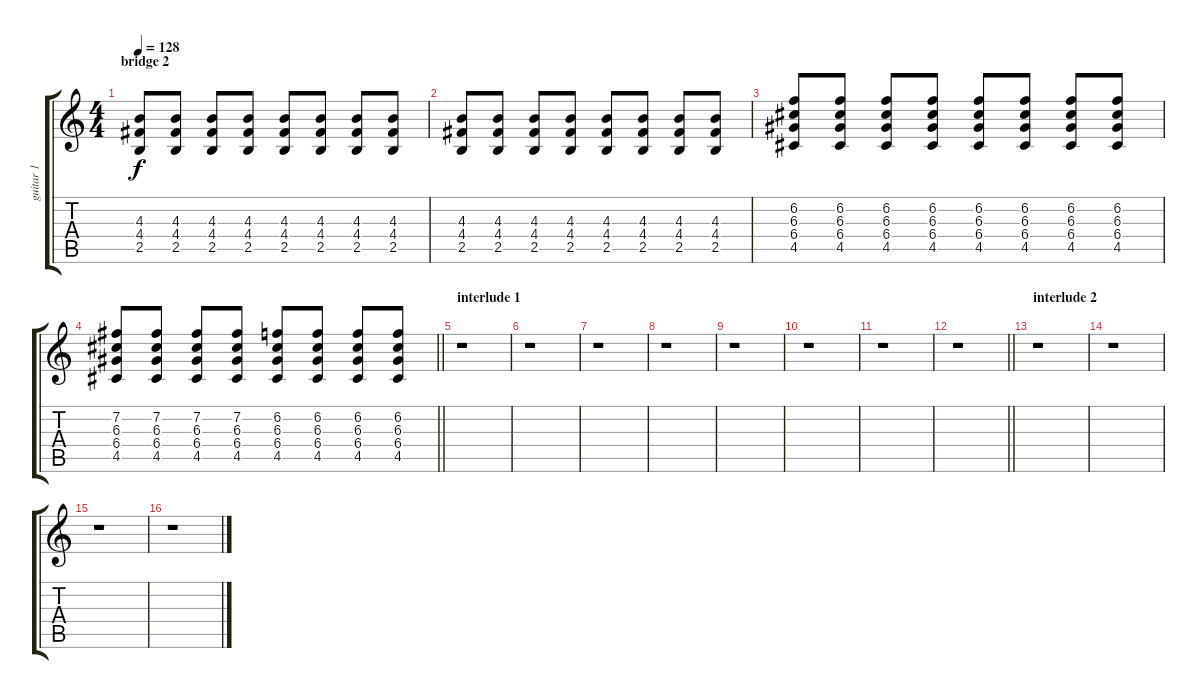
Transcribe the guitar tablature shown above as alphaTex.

\track ("guitar 1" "guitar 1") {instrument distortionguitar}
\staff {score tabs}
\tuning (E4 B3 G3 D3 A2 E2) {hide}
\ts (4 4)
\section ("" "bridge 2")
\tempo 128
\clef g2
\ks c
(4.3 4.4 2.5).8{dy f} (4.3 4.4 2.5).8 (4.3 4.4 2.5).8 (4.3 4.4 2.5).8 (4.3 4.4 2.5).8 (4.3 4.4 2.5).8 (4.3 4.4 2.5).8 (4.3 4.4 2.5).8 |
(4.3 4.4 2.5).8 (4.3 4.4 2.5).8 (4.3 4.4 2.5).8 (4.3 4.4 2.5).8 (4.3 4.4 2.5).8 (4.3 4.4 2.5).8 (4.3 4.4 2.5).8 (4.3 4.4 2.5).8 |
(6.2 6.3 6.4 4.5).8 (6.2 6.3 6.4 4.5).8 (6.2 6.3 6.4 4.5).8 (6.2 6.3 6.4 4.5).8 (6.2 6.3 6.4 4.5).8 (6.2 6.3 6.4 4.5).8 (6.2 6.3 6.4 4.5).8 (6.2 6.3 6.4 4.5).8 |
\barLineRight lightlight
(7.2 6.3 6.4 4.5).8 (7.2 6.3 6.4 4.5).8 (7.2 6.3 6.4 4.5).8 (7.2 6.3 6.4 4.5).8 (6.2 6.3 6.4 4.5).8 (6.2 6.3 6.4 4.5).8 (6.2 6.3 6.4 4.5).8 (6.2 6.3 6.4 4.5).8 |
\section ("" "interlude 1")
r.1 |
r.1 |
r.1 |
r.1 |
r.1 |
r.1 |
r.1 |
\barLineRight lightlight
r.1 |
\section ("" "interlude 2")
r.1 |
r.1 |
r.1 |
r.1
